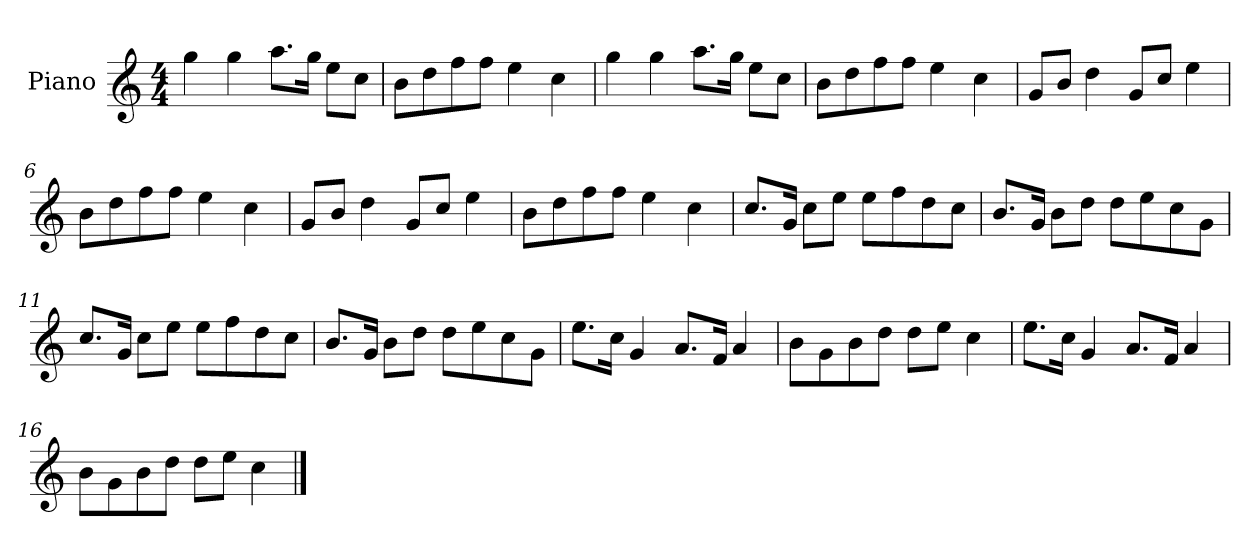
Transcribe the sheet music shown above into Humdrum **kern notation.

**kern
*part1
*staff1
*I"Piano
*I'P-no
*clefG2
*k[]
*M4/4
*MM90
=1
4gg\
4gg\
8.aa\L
16gg\Jk
8ee\L
8cc\J
=2
8b\L
8dd\
8ff\
8ff\J
4ee\
4cc\
=3
4gg\
4gg\
8.aa\L
16gg\Jk
8ee\L
8cc\J
=4
8b\L
8dd\
8ff\
8ff\J
4ee\
4cc\
=5
8g/L
8b/J
4dd\
8g/L
8cc/J
4ee\
=6
8b\L
8dd\
8ff\
8ff\J
4ee\
4cc\
!!LO:LB:g=z
=7
8g/L
8b/J
4dd\
8g/L
8cc/J
4ee\
=8
8b\L
8dd\
8ff\
8ff\J
4ee\
4cc\
=9
8.cc/L
16g/Jk
8cc\L
8ee\J
8ee\L
8ff\
8dd\
8cc\J
=10
8.b/L
16g/Jk
8b\L
8dd\J
8dd\L
8ee\
8cc\
8g\J
=11
8.cc/L
16g/Jk
8cc\L
8ee\J
8ee\L
8ff\
8dd\
8cc\J
!!LO:LB:g=z
=12
8.b/L
16g/Jk
8b\L
8dd\J
8dd\L
8ee\
8cc\
8g\J
=13
8.ee\L
16cc\Jk
4g/
8.a/L
16f/Jk
4a/
=14
8b\L
8g\
8b\
8dd\J
8dd\L
8ee\J
4cc\
=15
8.ee\L
16cc\Jk
4g/
8.a/L
16f/Jk
4a/
=16
8b\L
8g\
8b\
8dd\J
8dd\L
8ee\J
4cc\
==
*-
